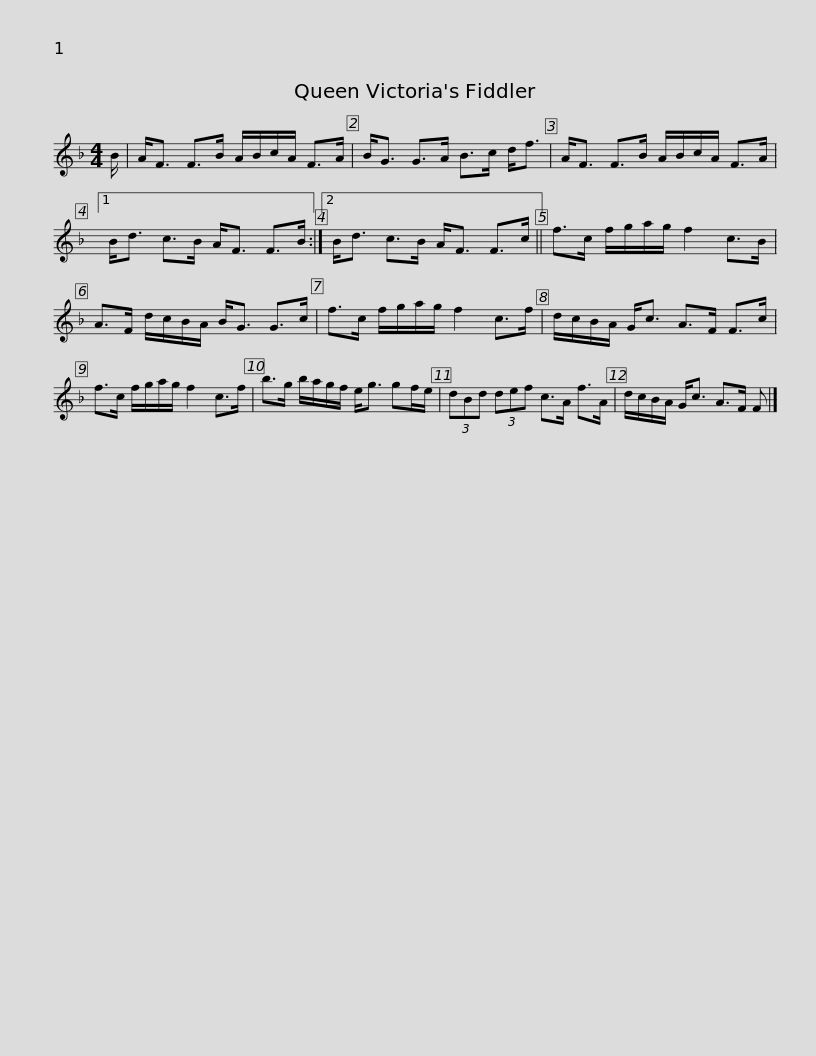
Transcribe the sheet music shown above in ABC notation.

X:1
L:1/8
M:4/4
I:linebreak $
K:F
V:1 treble
V:1
 B/ | A<F F>B A/B/c/A/ F>A | B<G G>A B>c d<f | A<F F>B A/B/c/A/ F>A |1 B<d c>B A<F F>B :|2$ %5
 B<d c>B A<F F>c || f>c f/g/a/g/ f2 c>B | A>F d/c/B/A/ B<G G>c | f>c f/g/a/g/ f2 c>f |$ d/c/B/A/ G<c A>F F>c | %10
 f>c f/g/a/g/ f2 c>f | b>g b/a/g/f/ e<g gf/e/ | (3dBd (3def c>A f>A |$ d/c/B/A/ G<c A>F F |] %14
